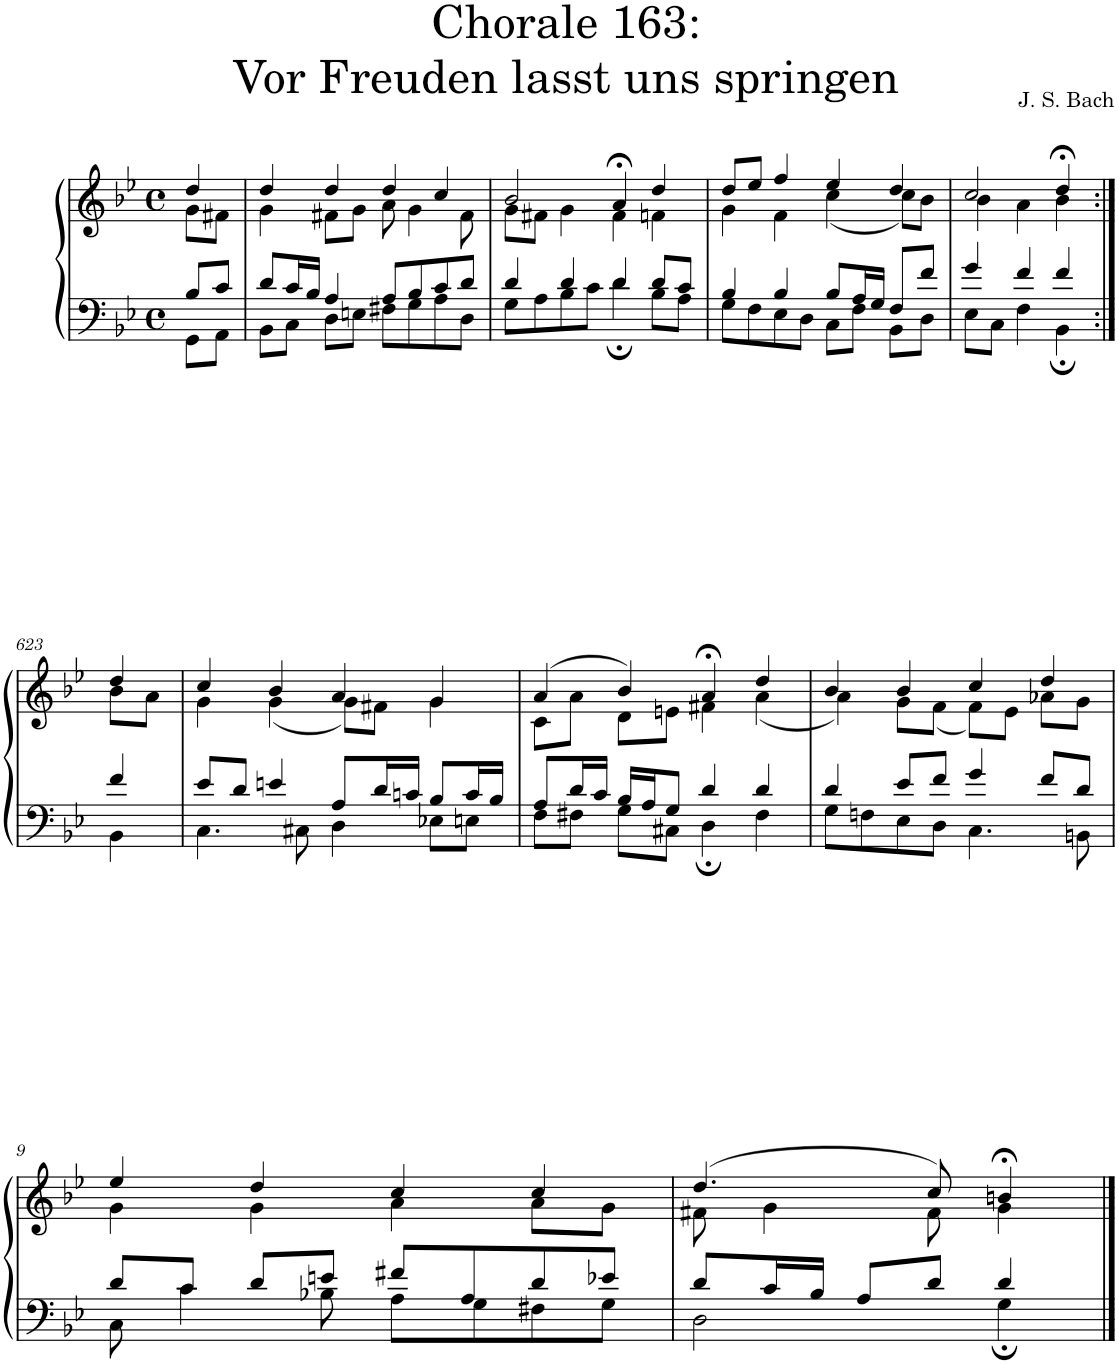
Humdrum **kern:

**kern	**kern
*part1	*part1
*staff2	*staff1
*I"S,A	*
*clefF4	*clefG2
*k[b-e-]	*k[b-e-]
*M4/4	*M4/4
*met(c)	*met(c)
=	=
*^	*^
8B-/L	8GG\L	4dd/	8g\L
8c/J	8AA\J	.	8f#X\J
=1	=1	=1	=1
8d/L	8BB-\L	4dd/	4g\
16c/L	8C\J	.	.
16B-/JJ	.	.	.
4A/	8D\L	4dd/	8f#X\L
.	8En\J	.	8g\J
8A/L	8F#X\L	4dd/	8a\
8B-/	8G\	.	4g\
8c/	8A\	4cc/	.
8d/J	8D\J	.	8f#\
=2	=2	=2	=2
4d/	8G\L	2b-/	8g\L
.	8A\	.	8f#X\J
4d/	8B-\	.	4g\
.	8c\J	.	.
4d/	4d;\	4a;</	4f#\
8d/L	8B-\L	4dd/	4fn\
8c/J	8A\J	.	.
=3	=3	=3	=3
4B-/	8G\L	8dd/L	4g\
.	8F\	8ee-/J	.
4B-/	8E-\	4ff/	4f\
.	8D\J	.	.
8B-/L	8C\L	4ee-/	(<4cc\
16A/L	8F\J	.	.
16G/JJ	.	.	.
8F/L	8BB-\L	4dd/	8cc\L)
8f/J	8D\J	.	8b-\J
=622	=622	=622	=622
4g/	8E-\L	2cc/	4b-\
.	8C\J	.	.
4f/	4F\	.	4a\
4f/	4BB-;\	4dd;</	4b-\
!!LO:LB:g=z	!!
=623:|!	=623:|!	=623:|!	=623:|!
4f/	4BB-\	4dd/	8b-\L
.	.	.	8a\J
=6	=6	=6	=6
8e-/L	4.C\	4cc/	4g\
8d/J	.	.	.
4en/	.	4b-/	(<4g\
.	8C#X\	.	.
8A/L	4D\	4a/	8g\L)
16d/L	.	.	8f#X\J
16cn/JJ	.	.	.
8B-/L	8E-X\L	4g/	4g\
16c/L	8En\J	.	.
16B-/JJ	.	.	.
=7	=7	=7	=7
8A/L	8F\L	(>4a/	8c\L
16d/L	8F#X\J	.	8a\J
16c/JJ	.	.	.
16B-/LL	8G\L	4b-/)	8d\L
16A/J	.	.	.
8G/J	8C#X\J	.	8en\J
4d/	4D;\	4a;</	4f#X\
4d/	4F#\	4dd/	(<4a\
=8	=8	=8	=8
4d/	8G\L	4b-/	4a\)
.	8Fn\	.	.
8e-/L	8E-\	4b-/	8g\L
8f/J	8D\J	.	(<8f\J
4g/	4.C\	4cc/	8f\L)
.	.	.	8e-\J
8f/L	.	4dd/	8a-X\L
8d/J	8BBn\	.	8g\J
!!LO:LB:g=z	!!
=9	=9	=9	=9
8d/L	8C\	4ee-/	4g\
8c/J	4c\	.	.
8d/L	.	4dd/	4g\
8en/J	8B-X\	.	.
8f#X/L	8A\L	4cc/	4a\
8A/	8G\	.	.
8d/	8F#X\	4cc/	8a\L
8e-X/J	8G\J	.	8g\J
=10	=10	=10	=10
8d/L	2D\	(>4.dd/	8f#X\
16c/L	.	.	4g\
16B-/JJ	.	.	.
8A/L	.	.	.
8d/J	.	8cc/)	8f#\
4d/	4G;\	4bn;</	4g\
*v	*v	*	*
*	*v	*v
==	==
*-	*-
